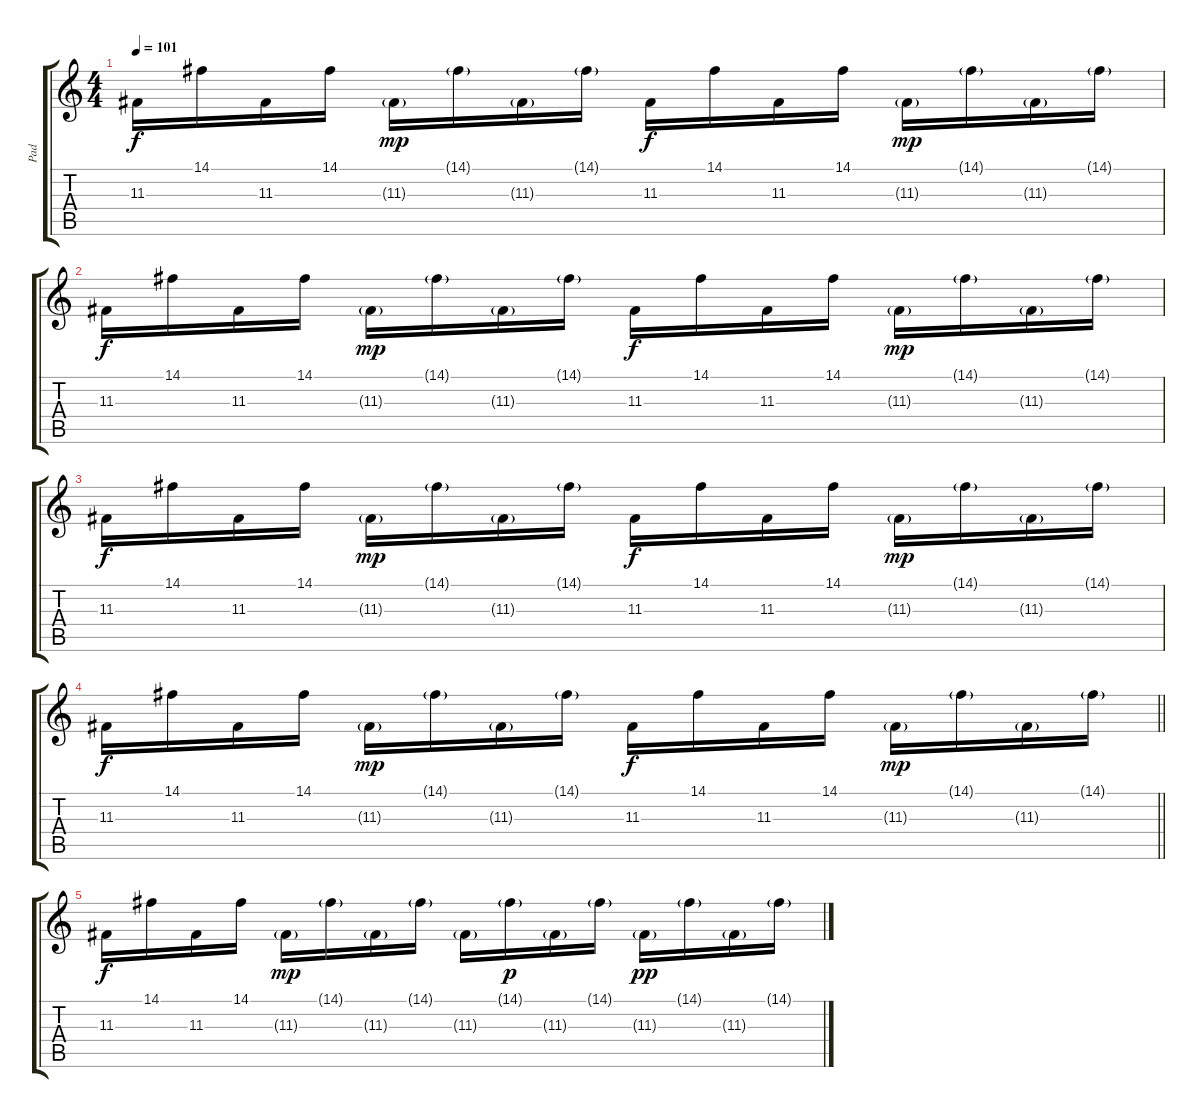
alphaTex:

\track ("Pad" "Pad") {instrument lead6voice}
\staff {score tabs}
\tuning (E4 B3 G3 D3 A2 D2) {hide}
\ts (4 4)
\tempo 101
\clef g2
\ks c
11.3.16{dy f balance 14} 14.1.16 11.3.16 14.1.16{balance 3} 11.3{g}.16{dy mp} 14.1{g}.16 11.3{g}.16 14.1{g}.16 11.3.16{dy f balance 14} 14.1.16 11.3.16 14.1.16{balance 3} 11.3{g}.16{dy mp} 14.1{g}.16 11.3{g}.16 14.1{g}.16 |
11.3.16{dy f balance 14} 14.1.16 11.3.16 14.1.16{balance 3} 11.3{g}.16{dy mp} 14.1{g}.16 11.3{g}.16 14.1{g}.16 11.3.16{dy f balance 14} 14.1.16 11.3.16 14.1.16{balance 3} 11.3{g}.16{dy mp} 14.1{g}.16 11.3{g}.16 14.1{g}.16 |
11.3.16{dy f balance 14} 14.1.16 11.3.16 14.1.16{balance 3} 11.3{g}.16{dy mp} 14.1{g}.16 11.3{g}.16 14.1{g}.16 11.3.16{dy f balance 14} 14.1.16 11.3.16 14.1.16{balance 3} 11.3{g}.16{dy mp} 14.1{g}.16 11.3{g}.16 14.1{g}.16 |
\barLineRight lightlight
11.3.16{dy f balance 14} 14.1.16 11.3.16 14.1.16{balance 3} 11.3{g}.16{dy mp} 14.1{g}.16 11.3{g}.16 14.1{g}.16 11.3.16{dy f balance 14} 14.1.16 11.3.16 14.1.16{balance 3} 11.3{g}.16{dy mp} 14.1{g}.16 11.3{g}.16 14.1{g}.16 |
11.3.16{dy f balance 14} 14.1.16 11.3.16 14.1.16{balance 3} 11.3{g}.16{dy mp} 14.1{g}.16 11.3{g}.16 14.1{g}.16 11.3{g}.16 14.1{g}.16{dy p} 11.3{g}.16 14.1{g}.16 11.3{g}.16{dy pp} 14.1{g}.16 11.3{g}.16 14.1{g}.16
